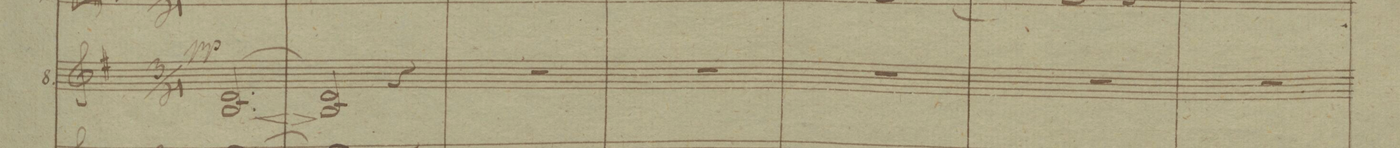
**kern	**dynam
*I"8.	*
*clefG2	*
*k[b-]	*
*M3/4	*
2.A/ [2.c/	pp <
=2	=2
2A/ 2c/]	[>
4r	]
=3	=3
2.r	.
=4	=4
2.r	.
=5	=5
2.r	.
=6	=6
2.r	.
=7	=7
2.r	.
=8	=8
*-	*-
